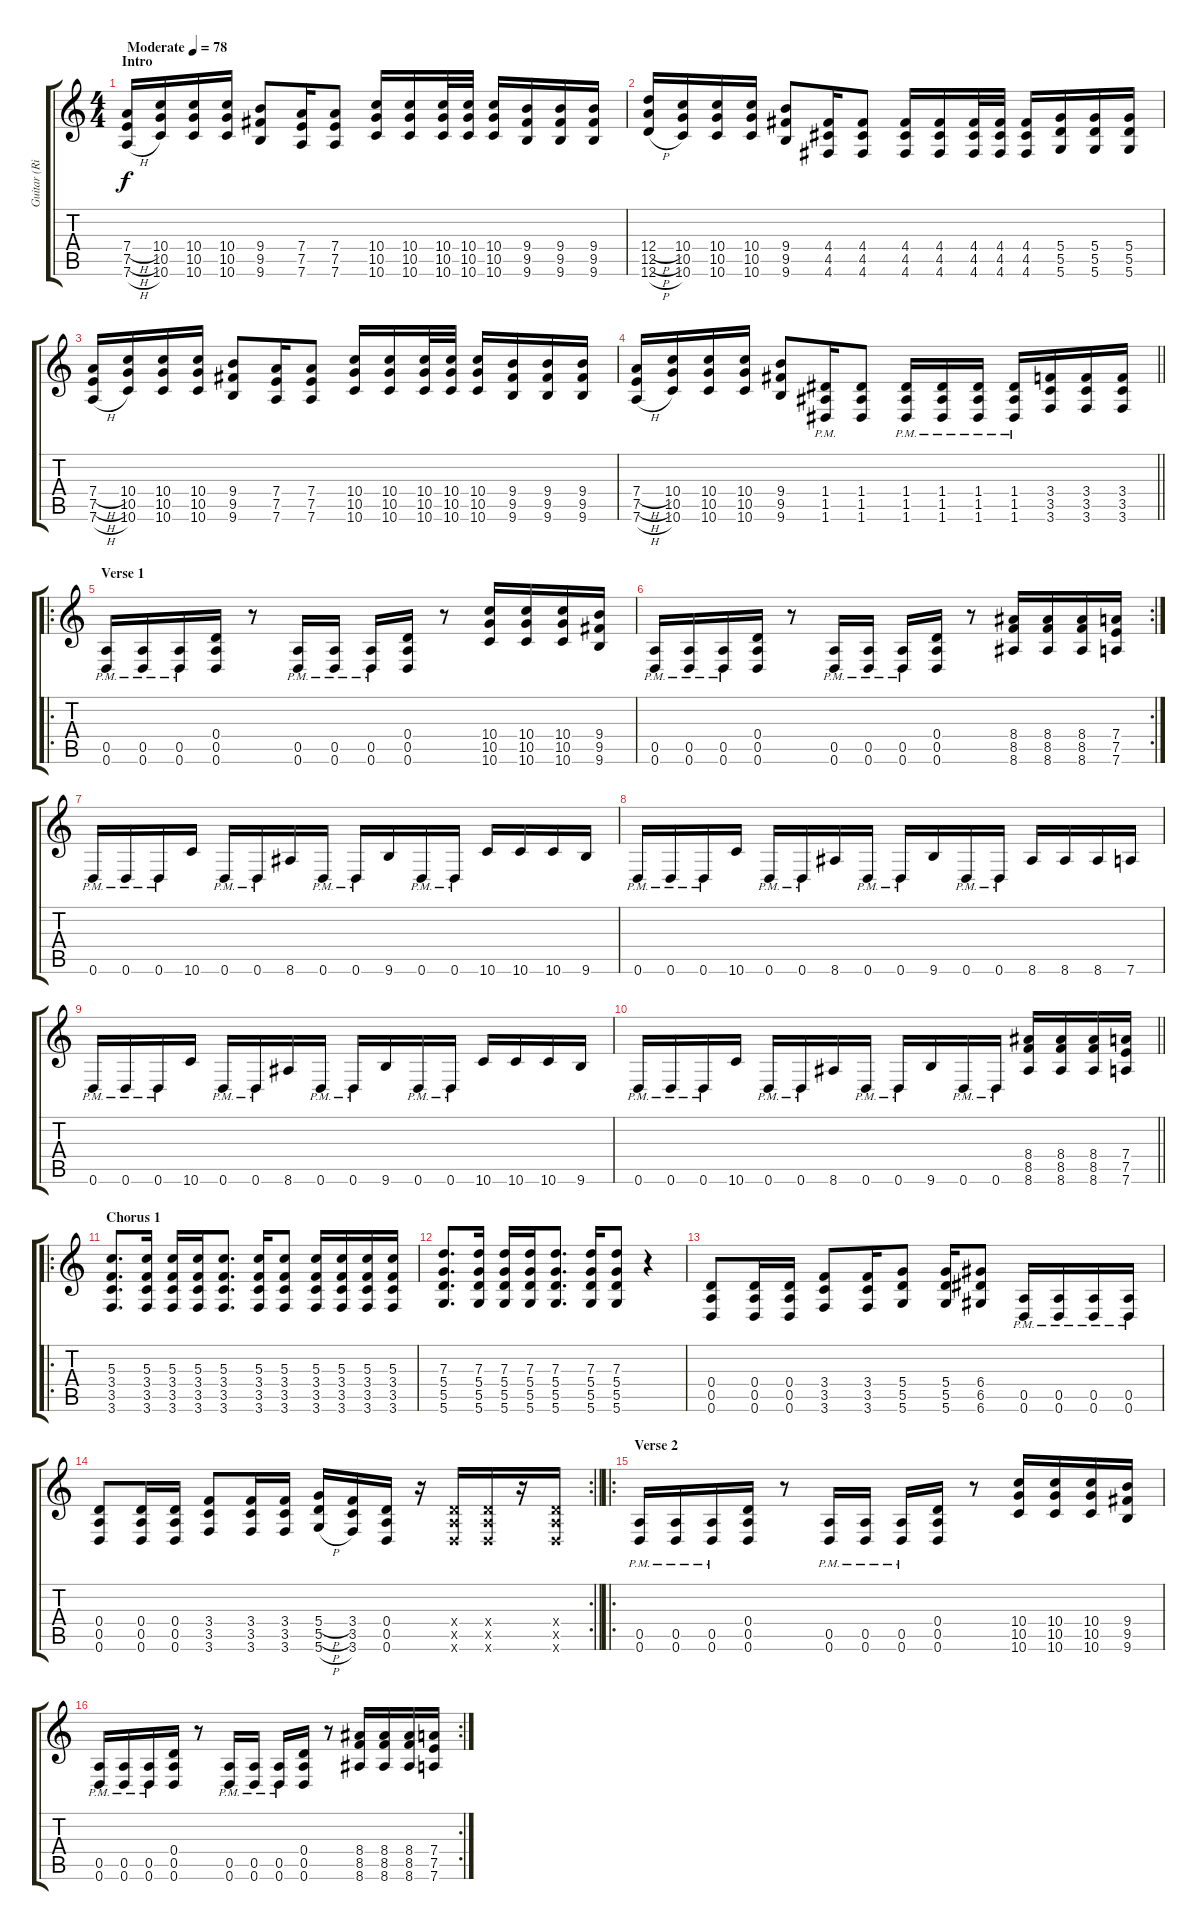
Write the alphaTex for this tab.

\track ("Guitar (Right)" "Guitar (Ri") {instrument distortionguitar}
\staff {score tabs}
\tuning (E4 B3 G3 D3 A2 D2) {hide}
\ts (4 4)
\section ("" "Intro")
\tempo (78 "Moderate")
\clef g2
\ks c
(7.4{h} 7.5{h} 7.6{h}).16{dy f instrument distortionguitar} (10.4 10.5 10.6).16 (10.4 10.5 10.6).16 (10.4 10.5 10.6).16 (9.4 9.5 9.6).8 (7.4 7.5 7.6).16 (7.4 7.5 7.6).8 (10.4 10.5 10.6).16 (10.4 10.5 10.6).16 (10.4 10.5 10.6).32 (10.4 10.5 10.6).32 (10.4 10.5 10.6).16 (9.4 9.5 9.6).16 (9.4 9.5 9.6).16 (9.4 9.5 9.6).16 |
(12.4{h} 12.5{h} 12.6{h}).16 (10.4 10.5 10.6).16 (10.4 10.5 10.6).16 (10.4 10.5 10.6).16 (9.4 9.5 9.6).8 (4.4 4.5 4.6).16 (4.4 4.5 4.6).8 (4.4 4.5 4.6).16 (4.4 4.5 4.6).16 (4.4 4.5 4.6).32 (4.4 4.5 4.6).32 (4.4 4.5 4.6).16 (5.4 5.5 5.6).16 (5.4 5.5 5.6).16 (5.4 5.5 5.6).16 |
(7.4{h} 7.5{h} 7.6{h}).16 (10.4 10.5 10.6).16 (10.4 10.5 10.6).16 (10.4 10.5 10.6).16 (9.4 9.5 9.6).8 (7.4 7.5 7.6).16 (7.4 7.5 7.6).8 (10.4 10.5 10.6).16 (10.4 10.5 10.6).16 (10.4 10.5 10.6).32 (10.4 10.5 10.6).32 (10.4 10.5 10.6).16 (9.4 9.5 9.6).16 (9.4 9.5 9.6).16 (9.4 9.5 9.6).16 |
\barLineRight lightlight
(7.4{h} 7.5{h} 7.6{h}).16 (10.4 10.5 10.6).16 (10.4 10.5 10.6).16 (10.4 10.5 10.6).16 (9.4 9.5 9.6).8 (1.4{pm} 1.5{pm} 1.6{pm}).16 (1.4 1.5 1.6).8 (1.4{pm} 1.5{pm} 1.6{pm}).16 (1.4 1.5{pm} 1.6).16 (1.4 1.5 1.6{pm}).16 (1.4{pm} 1.5 1.6).16 (3.4 3.5 3.6).16 (3.4 3.5 3.6).16 (3.4 3.5 3.6).16 |
\ro
\section ("" "Verse 1")
(0.5{pm} 0.6{pm}).16 (0.5{pm} 0.6{pm}).16 (0.5{pm} 0.6{pm}).16 (0.4 0.5 0.6).16 r.8 (0.5{pm} 0.6{pm}).16 (0.5{pm} 0.6{pm}).16 (0.5{pm} 0.6{pm}).16 (0.4 0.5 0.6).16 r.8 (10.4 10.5 10.6).16 (10.4 10.5 10.6).16 (10.4 10.5 10.6).16 (9.4 9.5 9.6).16 |
\rc 2
(0.5{pm} 0.6{pm}).16 (0.5{pm} 0.6{pm}).16 (0.5{pm} 0.6{pm}).16 (0.4 0.5 0.6).16 r.8 (0.5{pm} 0.6{pm}).16 (0.5{pm} 0.6{pm}).16 (0.5{pm} 0.6{pm}).16 (0.4 0.5 0.6).16 r.8 (8.4 8.5 8.6).16 (8.4 8.5 8.6).16 (8.4 8.5 8.6).16 (7.4 7.5 7.6).16 |
0.6{pm}.16 0.6{pm}.16 0.6{pm}.16 10.6.16 0.6{pm}.16 0.6{pm}.16 8.6.16 0.6{pm}.16 0.6{pm}.16 9.6.16 0.6{pm}.16 0.6{pm}.16 10.6.16 10.6.16 10.6.16 9.6.16 |
0.6{pm}.16 0.6{pm}.16 0.6{pm}.16 10.6.16 0.6{pm}.16 0.6{pm}.16 8.6.16 0.6{pm}.16 0.6{pm}.16 9.6.16 0.6{pm}.16 0.6{pm}.16 8.6.16 8.6.16 8.6.16 7.6.16 |
0.6{pm}.16 0.6{pm}.16 0.6{pm}.16 10.6.16 0.6{pm}.16 0.6{pm}.16 8.6.16 0.6{pm}.16 0.6{pm}.16 9.6.16 0.6{pm}.16 0.6{pm}.16 10.6.16 10.6.16 10.6.16 9.6.16 |
\barLineRight lightlight
0.6{pm}.16 0.6{pm}.16 0.6{pm}.16 10.6.16 0.6{pm}.16 0.6{pm}.16 8.6.16 0.6{pm}.16 0.6{pm}.16 9.6.16 0.6{pm}.16 0.6{pm}.16 (8.4 8.5 8.6).16 (8.4 8.5 8.6).16 (8.4 8.5 8.6).16 (7.4 7.5 7.6).16 |
\ro
\section ("" "Chorus 1")
(5.3 3.4 3.5 3.6).8{d} (5.3 3.4 3.5 3.6).16 (5.3 3.4 3.5 3.6).16 (5.3 3.4 3.5 3.6).16 (5.3 3.4 3.5 3.6).8{d} (5.3 3.4 3.5 3.6).16 (5.3 3.4 3.5 3.6).8 (5.3 3.4 3.5 3.6).16 (5.3 3.4 3.5 3.6).16 (5.3 3.4 3.5 3.6).16 (5.3 3.4 3.5 3.6).16 |
(7.3 5.4 5.5 5.6).8{d} (7.3 5.4 5.5 5.6).16 (7.3 5.4 5.5 5.6).16 (7.3 5.4 5.5 5.6).16 (7.3 5.4 5.5 5.6).8{d} (7.3 5.4 5.5 5.6).16 (7.3 5.4 5.5 5.6).8 r.4 |
(0.4 0.5 0.6).8 (0.4 0.5 0.6).16 (0.4 0.5 0.6).16 (3.4 3.5 3.6).8 (3.4 3.5 3.6).16 (5.4 5.5 5.6).8 (5.4 5.5 5.6).16 (6.4 6.5 6.6).8 (0.5{pm} 0.6{pm}).16 (0.5{pm} 0.6{pm}).16 (0.5{pm} 0.6{pm}).16 (0.5{pm} 0.6{pm}).16 |
\rc 2
\barLineRight lightlight
(0.4 0.5 0.6).8 (0.4 0.5 0.6).16 (0.4 0.5 0.6).16 (3.4 3.5 3.6).8 (3.4 3.5 3.6).16 (3.4 3.5 3.6).16 (5.4{h} 5.5{h} 5.6{h}).16 (3.4 3.5 3.6).16 (0.4 0.5 0.6).16 r.16 (0.4{x} 0.5{x} 0.6{x}).16 (0.4{x} 0.5{x} 0.6{x}).16 r.16 (0.4{x} 0.5{x} 0.6{x}).16 |
\ro
\section ("" "Verse 2")
(0.5{pm} 0.6{pm}).16 (0.5{pm} 0.6{pm}).16 (0.5{pm} 0.6{pm}).16 (0.4 0.5 0.6).16 r.8 (0.5{pm} 0.6{pm}).16 (0.5{pm} 0.6{pm}).16 (0.5{pm} 0.6{pm}).16 (0.4 0.5 0.6).16 r.8 (10.4 10.5 10.6).16 (10.4 10.5 10.6).16 (10.4 10.5 10.6).16 (9.4 9.5 9.6).16 |
\rc 2
(0.5{pm} 0.6{pm}).16 (0.5{pm} 0.6{pm}).16 (0.5{pm} 0.6{pm}).16 (0.4 0.5 0.6).16 r.8 (0.5{pm} 0.6{pm}).16 (0.5{pm} 0.6{pm}).16 (0.5{pm} 0.6{pm}).16 (0.4 0.5 0.6).16 r.8 (8.4 8.5 8.6).16 (8.4 8.5 8.6).16 (8.4 8.5 8.6).16 (7.4 7.5 7.6).16
